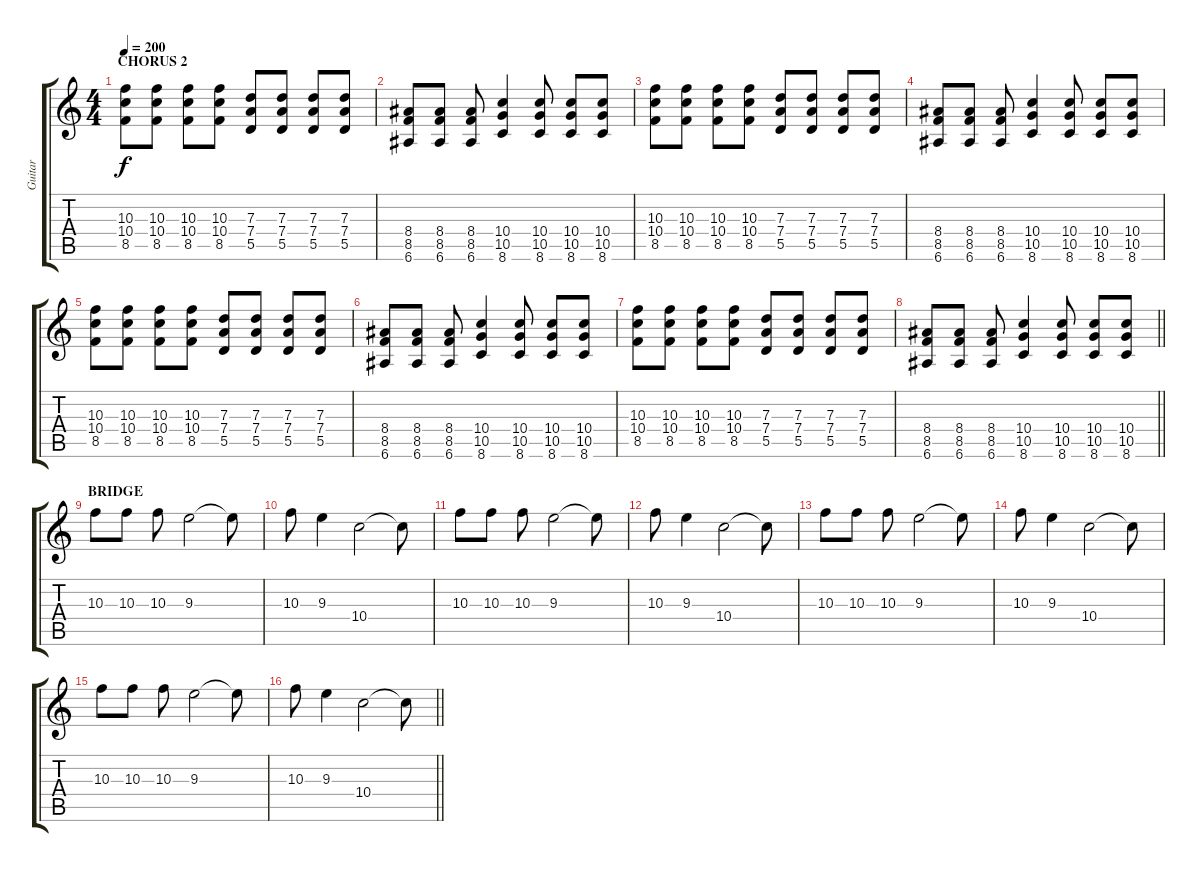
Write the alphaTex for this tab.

\track ("Guitar" "Guitar") {instrument overdrivenguitar}
\staff {score tabs}
\tuning (E4 B3 G3 D3 A2 E2) {hide}
\ts (4 4)
\section ("" "CHORUS 2")
\tempo 200
\clef g2
\ks c
(10.3 10.4 8.5).8{dy f} (10.3 10.4 8.5).8 (10.3 10.4 8.5).8 (10.3 10.4 8.5).8 (7.3 7.4 5.5).8 (7.3 7.4 5.5).8 (7.3 7.4 5.5).8 (7.3 7.4 5.5).8 |
(8.4 8.5 6.6).8 (8.4 8.5 6.6).8 (8.4 8.5 6.6).8 (10.4 10.5 8.6).4 (10.4 10.5 8.6).8 (10.4 10.5 8.6).8 (10.4 10.5 8.6).8 |
(10.3 10.4 8.5).8 (10.3 10.4 8.5).8 (10.3 10.4 8.5).8 (10.3 10.4 8.5).8 (7.3 7.4 5.5).8 (7.3 7.4 5.5).8 (7.3 7.4 5.5).8 (7.3 7.4 5.5).8 |
(8.4 8.5 6.6).8 (8.4 8.5 6.6).8 (8.4 8.5 6.6).8 (10.4 10.5 8.6).4 (10.4 10.5 8.6).8 (10.4 10.5 8.6).8 (10.4 10.5 8.6).8 |
(10.3 10.4 8.5).8 (10.3 10.4 8.5).8 (10.3 10.4 8.5).8 (10.3 10.4 8.5).8 (7.3 7.4 5.5).8 (7.3 7.4 5.5).8 (7.3 7.4 5.5).8 (7.3 7.4 5.5).8 |
(8.4 8.5 6.6).8 (8.4 8.5 6.6).8 (8.4 8.5 6.6).8 (10.4 10.5 8.6).4 (10.4 10.5 8.6).8 (10.4 10.5 8.6).8 (10.4 10.5 8.6).8 |
(10.3 10.4 8.5).8 (10.3 10.4 8.5).8 (10.3 10.4 8.5).8 (10.3 10.4 8.5).8 (7.3 7.4 5.5).8 (7.3 7.4 5.5).8 (7.3 7.4 5.5).8 (7.3 7.4 5.5).8 |
\barLineRight lightlight
(8.4 8.5 6.6).8 (8.4 8.5 6.6).8 (8.4 8.5 6.6).8 (10.4 10.5 8.6).4 (10.4 10.5 8.6).8 (10.4 10.5 8.6).8 (10.4 10.5 8.6).8 |
\section ("" "BRIDGE")
10.3.8 10.3.8 10.3.8 9.3.2 9.3{t}.8 |
10.3.8 9.3.4 10.4.2 10.4{t}.8 |
10.3.8 10.3.8 10.3.8 9.3.2 9.3{t}.8 |
10.3.8 9.3.4 10.4.2 10.4{t}.8 |
10.3.8 10.3.8 10.3.8 9.3.2 9.3{t}.8 |
10.3.8 9.3.4 10.4.2 10.4{t}.8 |
10.3.8 10.3.8 10.3.8 9.3.2 9.3{t}.8 |
\barLineRight lightlight
10.3.8 9.3.4 10.4.2 10.4{t}.8
